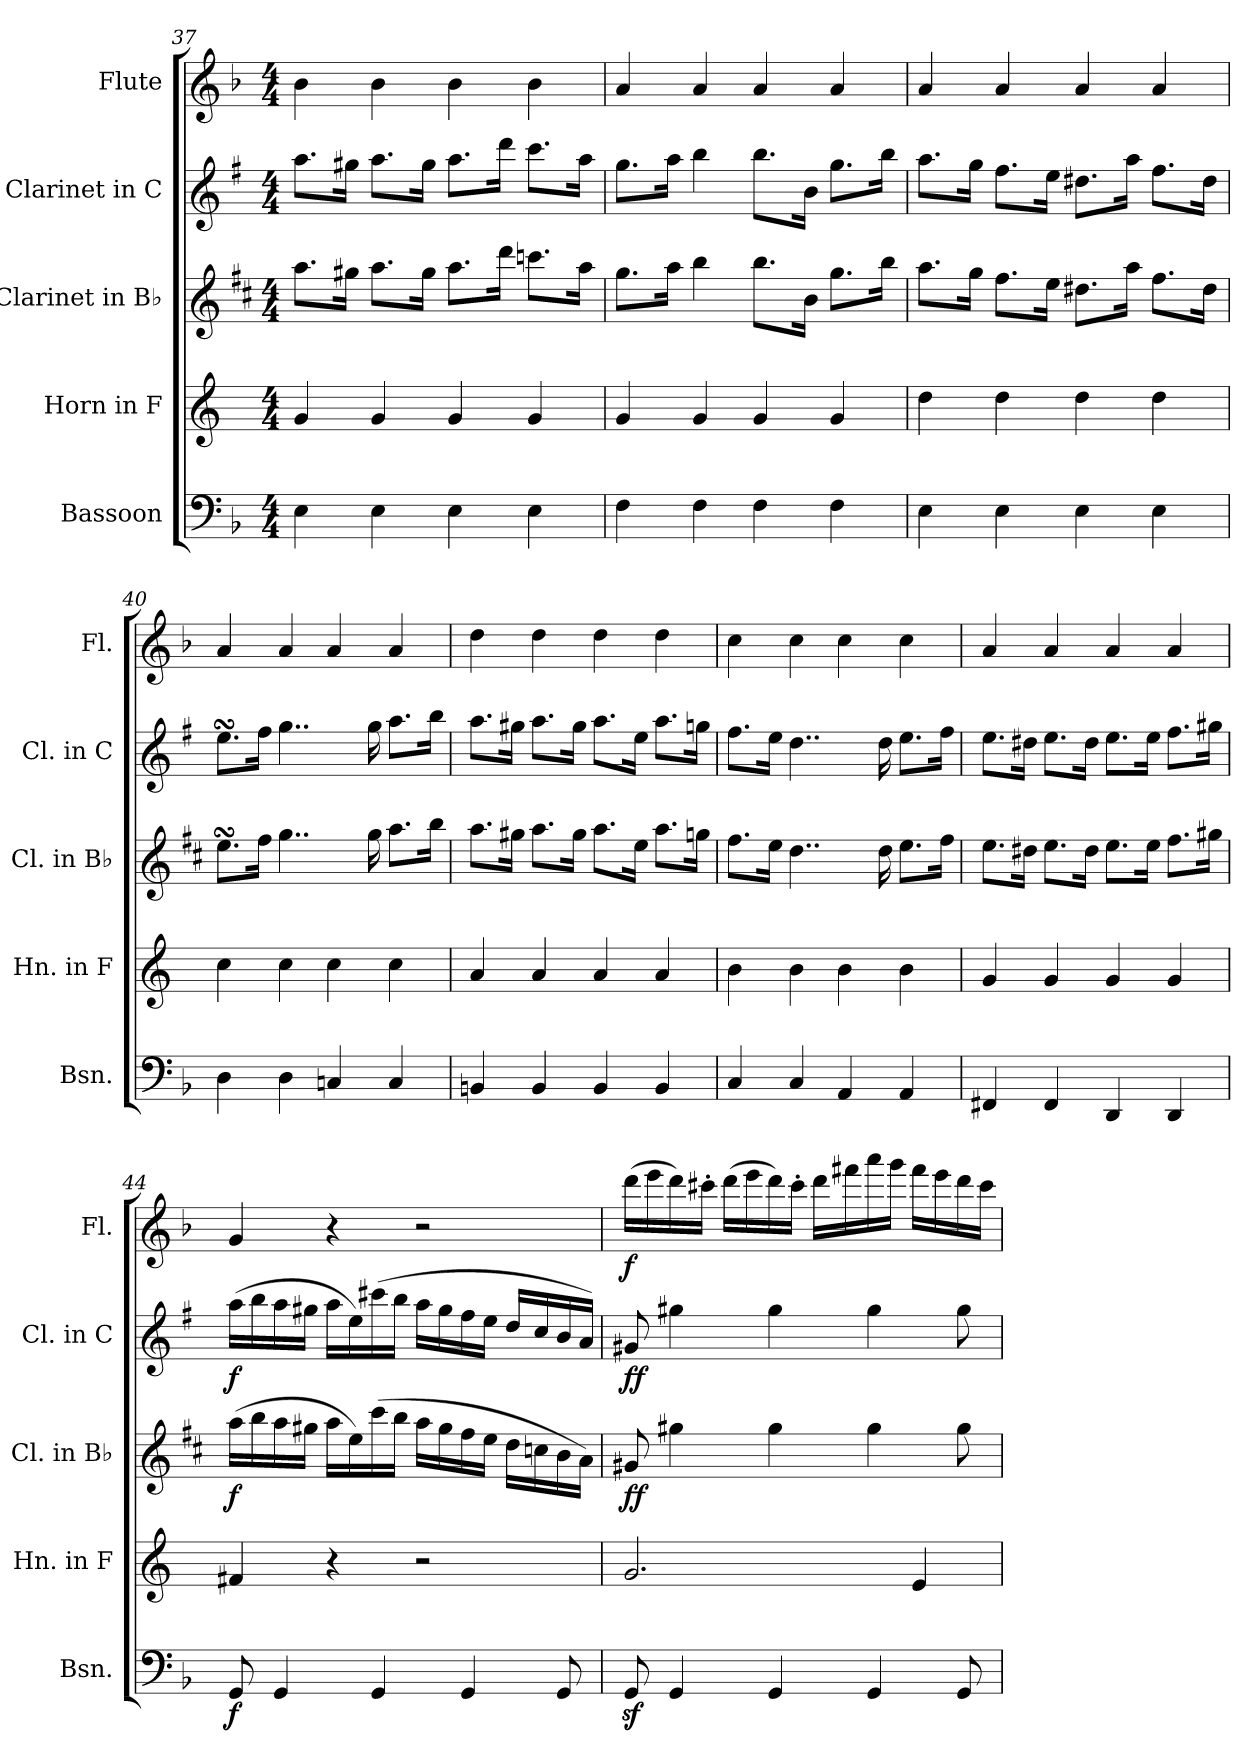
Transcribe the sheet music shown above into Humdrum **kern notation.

**kern	**dynam	**kern	**kern	**dynam	**kern	**dynam	**kern	**dynam
*part5	*part5	*part4	*part3	*part3	*part2	*part2	*part1	*part1
*staff5	*staff5	*staff4	*staff3	*staff3	*staff2	*staff2	*staff1	*staff1
*I"Bassoon	*	*I"Horn in F	*I"Clarinet in B♭	*	*I"Clarinet in C	*	*I"Flute	*
*I'Bsn.	*	*I'Hn. in F	*I'Cl. in B♭	*	*I'Cl. in C	*	*I'Fl.	*
!!LO:PB:g=z
*clefF4	*	*clefG2	*clefG2	*	*clefG2	*	*clefG2	*
*	*	*ITrd4c7	*ITrd1c2	*	*ITrd1c2	*	*	*
*k[b-]	*	*k[b-]	*k[]	*	*k[b-]	*	*k[b-]	*
*M4/4	*	*M4/4	*M4/4	*	*M4/4	*	*M4/4	*
=37	=37	=37	=37	=37	=37	=37	=37	=37
4E\	.	4c/	8.gg\L	.	8.gg\L	.	4b-\	.
.	.	.	16ff#X\Jk	.	16ff#X\Jk	.	.	.
4E\	.	4c/	8.gg\L	.	8.gg\L	.	4b-\	.
.	.	.	16ff#\Jk	.	16ff#\Jk	.	.	.
4E\	.	4c/	8.gg\L	.	8.gg\L	.	4b-\	.
.	.	.	16ccc\Jk	.	16ccc\Jk	.	.	.
4E\	.	4c/	8.bb-X\L	.	8.bb-\L	.	4b-\	.
.	.	.	16gg\Jk	.	16gg\Jk	.	.	.
=38	=38	=38	=38	=38	=38	=38	=38	=38
4F\	.	4c/	8.ff\L	.	8.ff\L	.	4a/	.
.	.	.	16gg\Jk	.	16gg\Jk	.	.	.
4F\	.	4c/	4aa\	.	4aa\	.	4a/	.
4F\	.	4c/	8.aa\L	.	8.aa\L	.	4a/	.
.	.	.	16a\Jk	.	16a\Jk	.	.	.
4F\	.	4c/	8.ff\L	.	8.ff\L	.	4a/	.
.	.	.	16aa\Jk	.	16aa\Jk	.	.	.
=39	=39	=39	=39	=39	=39	=39	=39	=39
4E\	.	4g\	8.gg\L	.	8.gg\L	.	4a/	.
.	.	.	16ff\Jk	.	16ff\Jk	.	.	.
4E\	.	4g\	8.ee\L	.	8.ee\L	.	4a/	.
.	.	.	16dd\Jk	.	16dd\Jk	.	.	.
4E\	.	4g\	8.cc#X\L	.	8.cc#X\L	.	4a/	.
.	.	.	16gg\Jk	.	16gg\Jk	.	.	.
4E\	.	4g\	8.ee\L	.	8.ee\L	.	4a/	.
.	.	.	16cc#\Jk	.	16cc#\Jk	.	.	.
!!LO:LB:g=z
=40	=40	=40	=40	=40	=40	=40	=40	=40
4D\	.	4f\	8.ddsSSS\L	.	8.ddsSSS\L	.	4a/	.
.	.	.	16ee\Jk	.	16ee\Jk	.	.	.
4D\	.	4f\	4..ff\	.	4..ff\	.	4a/	.
4Cn/	.	4f\	.	.	.	.	4a/	.
.	.	.	16ff\	.	16ff\	.	.	.
4C/	.	4f\	8.gg\L	.	8.gg\L	.	4a/	.
.	.	.	16aa\Jk	.	16aa\Jk	.	.	.
=41	=41	=41	=41	=41	=41	=41	=41	=41
4BBn/	.	4d/	8.gg\L	.	8.gg\L	.	4dd\	.
.	.	.	16ff#X\Jk	.	16ff#X\Jk	.	.	.
4BB/	.	4d/	8.gg\L	.	8.gg\L	.	4dd\	.
.	.	.	16ff#\Jk	.	16ff#\Jk	.	.	.
4BB/	.	4d/	8.gg\L	.	8.gg\L	.	4dd\	.
.	.	.	16dd\Jk	.	16dd\Jk	.	.	.
4BB/	.	4d/	8.gg\L	.	8.gg\L	.	4dd\	.
.	.	.	16ffn\Jk	.	16ffn\Jk	.	.	.
=42	=42	=42	=42	=42	=42	=42	=42	=42
4C/	.	4e\	8.ee\L	.	8.ee\L	.	4cc\	.
.	.	.	16dd\Jk	.	16dd\Jk	.	.	.
4C/	.	4e\	4..cc\	.	4..cc\	.	4cc\	.
4AA/	.	4e\	.	.	.	.	4cc\	.
.	.	.	16cc\	.	16cc\	.	.	.
4AA/	.	4e\	8.dd\L	.	8.dd\L	.	4cc\	.
.	.	.	16ee\Jk	.	16ee\Jk	.	.	.
!!LO:LB:g=z
=43	=43	=43	=43	=43	=43	=43	=43	=43
4FF#X/	.	4c/	8.dd\L	.	8.dd\L	.	4a/	.
.	.	.	16cc#X\Jk	.	16cc#X\Jk	.	.	.
4FF#/	.	4c/	8.dd\L	.	8.dd\L	.	4a/	.
.	.	.	16cc#\Jk	.	16cc#\Jk	.	.	.
4DD/	.	4c/	8.dd\L	.	8.dd\L	.	4a/	.
.	.	.	16dd\Jk	.	16dd\Jk	.	.	.
4DD/	.	4c/	8.ee\L	.	8.ee\L	.	4a/	.
.	.	.	16ff#X\Jk	.	16ff#X\Jk	.	.	.
=44	=44	=44	=44	=44	=44	=44	=44	=44
!	!LO:DY:b	!	!	!LO:DY:b	!	!LO:DY:b	!	!
8GG/	f	4Bn/	(16gg\LL	f	(16gg\LL	f	4g/	.
.	.	.	16aa\	.	16aa\	.	.	.
4GG/	.	.	16gg\	.	16gg\	.	.	.
.	.	.	16ff#X\JJ	.	16ff#X\JJ	.	.	.
.	.	4r	16gg\LL	.	16gg\LL	.	4r	.
.	.	.	16dd\)	.	16dd\)	.	.	.
4GG/	.	.	(16bb\	.	(16bbn\	.	.	.
.	.	.	16aa\JJ	.	16aa\JJ	.	.	.
.	.	2r	16gg\LL	.	16gg\LL	.	2r	.
.	.	.	16ff#\	.	16ff#\	.	.	.
4GG/	.	.	16ee\	.	16ee\	.	.	.
.	.	.	16dd\JJ	.	16dd\JJ	.	.	.
.	.	.	16cc\LL	.	16cc/LL	.	.	.
.	.	.	16b-X\	.	16b-/	.	.	.
8GG/	.	.	16a\	.	16a/	.	.	.
.	.	.	16g\JJ)	.	16g/JJ)	.	.	.
!!LO:PB:g=z
=45	=45	=45	=45	=45	=45	=45	=45	=45
!	!	!	!	!LO:DY:b	!	!LO:DY:b	!	!LO:DY:b
8GGz</	.	2.c/	8f#X/	ff	8f#X/	ff	(16ddd\LL	f
.	.	.	.	.	.	.	16eee\	.
4GG/	.	.	4ff#X\	.	4ff#X\	.	16ddd\)	.
.	.	.	.	.	.	.	16ccc#X'\JJ	.
.	.	.	.	.	.	.	(16ddd\LL	.
.	.	.	.	.	.	.	16eee\	.
4GG/	.	.	4ff#\	.	4ff#\	.	16ddd\)	.
.	.	.	.	.	.	.	16ccc#'\JJ	.
.	.	.	.	.	.	.	16ddd\LL	.
.	.	.	.	.	.	.	16fff#X\	.
4GG/	.	.	4ff#\	.	4ff#\	.	16aaa\	.
.	.	.	.	.	.	.	16ggg\JJ	.
.	.	4A/	.	.	.	.	16fff#\LL	.
.	.	.	.	.	.	.	16eee\	.
8GG/	.	.	8ff#\	.	8ff#\	.	16ddd\	.
.	.	.	.	.	.	.	16ccc#\JJ	.
=	=	=	=	=	=	=	=	=
*-	*-	*-	*-	*-	*-	*-	*-	*-
